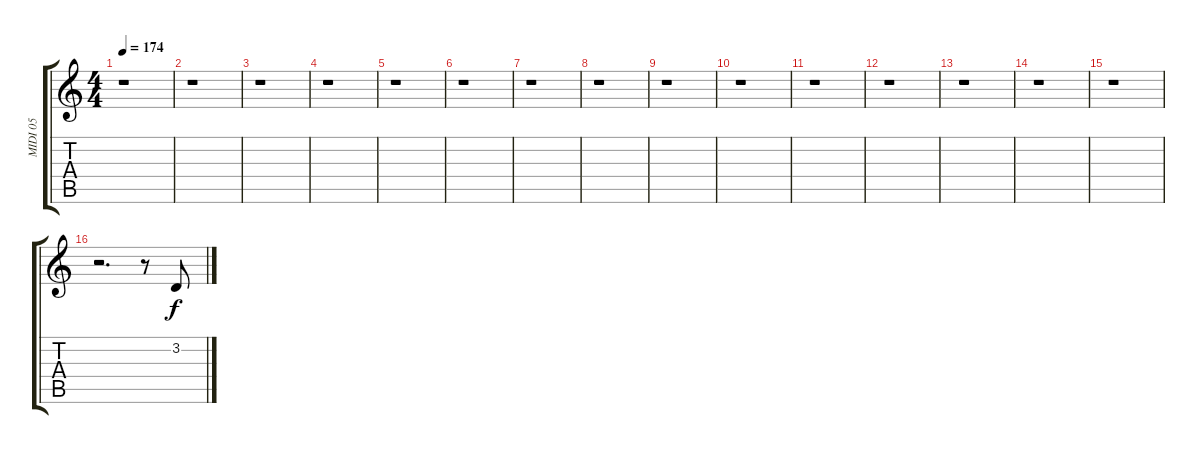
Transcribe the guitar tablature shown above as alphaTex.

\track ("MIDI 05" "MIDI 05") {instrument shamisen}
\staff {score tabs}
\tuning (E4 B3 G3 D3 A2 E2) {hide}
\ts (4 4)
\tempo 174
\clef g2
\ks c
r.1{dy f instrument shamisen} |
r.1 |
r.1 |
r.1 |
r.1 |
r.1 |
r.1 |
r.1 |
r.1 |
r.1 |
r.1 |
r.1 |
r.1 |
r.1 |
r.1 |
r.2{d} r.8 3.2.8
